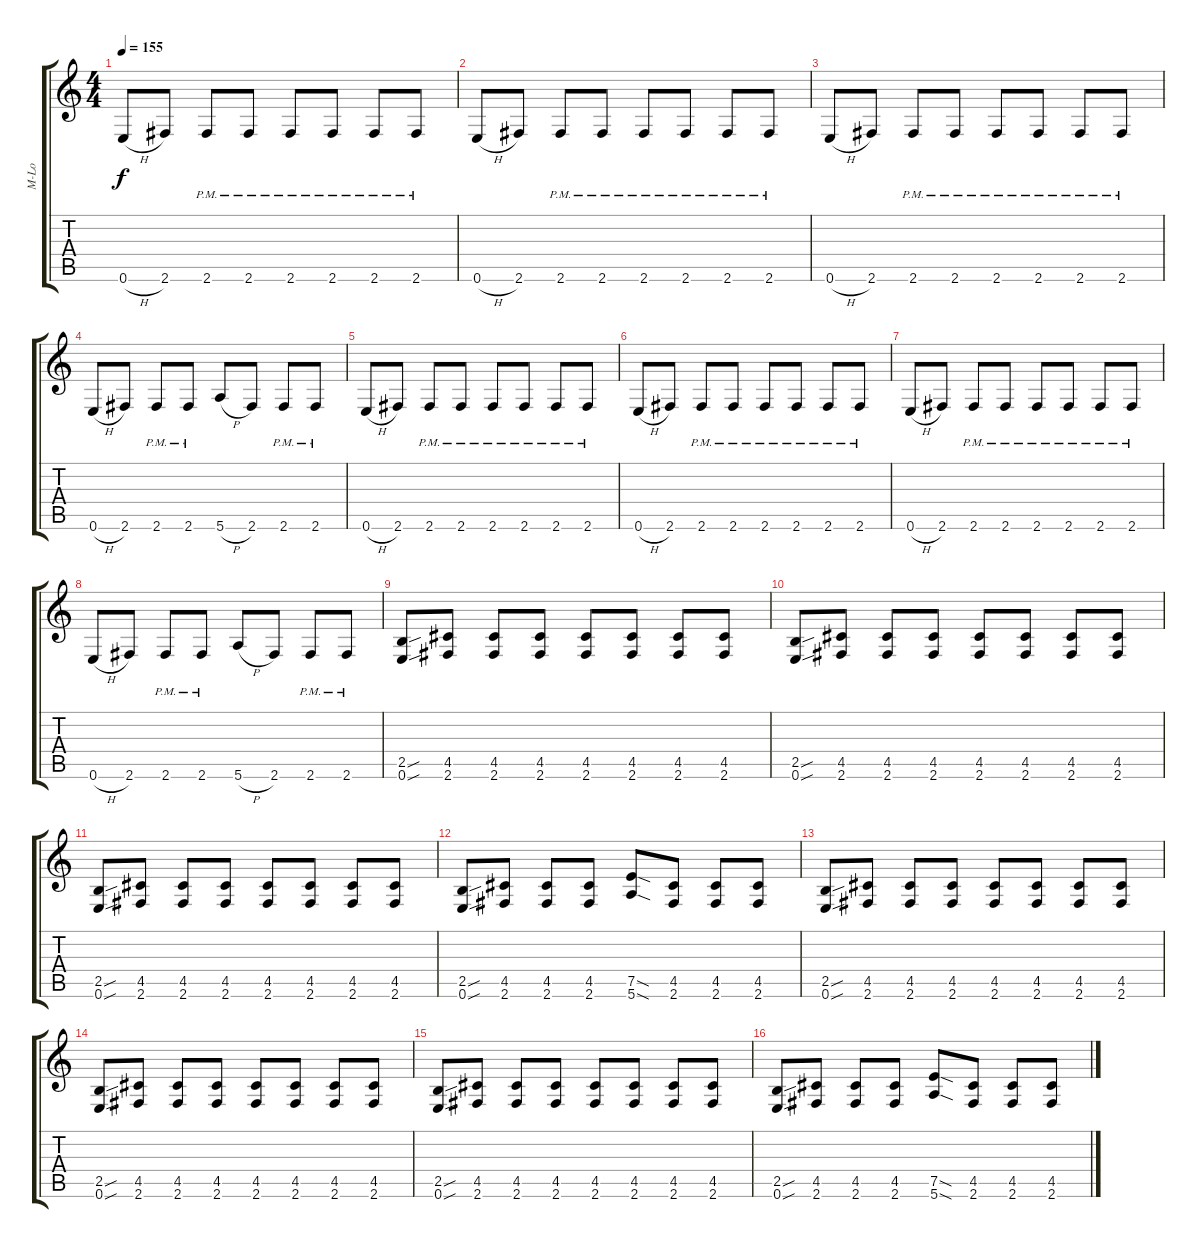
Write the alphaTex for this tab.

\track ("M-Lo" "M-Lo") {instrument distortionguitar}
\staff {score tabs}
\tuning (E4 B3 G3 D3 A2 E2) {hide}
\ts (4 4)
\tempo 155
\clef g2
\ks c
0.6{h}.8{dy f} 2.6.8 2.6{pm}.8 2.6{pm}.8 2.6{pm}.8 2.6{pm}.8 2.6{pm}.8 2.6{pm}.8 |
0.6{h}.8 2.6.8 2.6{pm}.8 2.6{pm}.8 2.6{pm}.8 2.6{pm}.8 2.6{pm}.8 2.6{pm}.8 |
0.6{h}.8 2.6.8 2.6{pm}.8 2.6{pm}.8 2.6{pm}.8 2.6{pm}.8 2.6{pm}.8 2.6{pm}.8 |
0.6{h}.8 2.6.8 2.6{pm}.8 2.6{pm}.8 5.6{h}.8 2.6.8 2.6{pm}.8 2.6{pm}.8 |
0.6{h}.8 2.6.8 2.6{pm}.8 2.6{pm}.8 2.6{pm}.8 2.6{pm}.8 2.6{pm}.8 2.6{pm}.8 |
0.6{h}.8 2.6.8 2.6{pm}.8 2.6{pm}.8 2.6{pm}.8 2.6{pm}.8 2.6{pm}.8 2.6{pm}.8 |
0.6{h}.8 2.6.8 2.6{pm}.8 2.6{pm}.8 2.6{pm}.8 2.6{pm}.8 2.6{pm}.8 2.6{pm}.8 |
0.6{h}.8 2.6.8 2.6{pm}.8 2.6{pm}.8 5.6{h}.8 2.6.8 2.6{pm}.8 2.6{pm}.8 |
(2.5{sou} 0.6{sou}).8 (4.5 2.6).8 (4.5 2.6).8 (4.5 2.6).8 (4.5 2.6).8 (4.5 2.6).8 (4.5 2.6).8 (4.5 2.6).8 |
(2.5{sou} 0.6{sou}).8 (4.5 2.6).8 (4.5 2.6).8 (4.5 2.6).8 (4.5 2.6).8 (4.5 2.6).8 (4.5 2.6).8 (4.5 2.6).8 |
(2.5{sou} 0.6{sou}).8 (4.5 2.6).8 (4.5 2.6).8 (4.5 2.6).8 (4.5 2.6).8 (4.5 2.6).8 (4.5 2.6).8 (4.5 2.6).8 |
(2.5{sou} 0.6{sou}).8 (4.5 2.6).8 (4.5 2.6).8 (4.5 2.6).8 (7.5{sod} 5.6{sod}).8 (4.5 2.6).8 (4.5 2.6).8 (4.5 2.6).8 |
(2.5{sou} 0.6{sou}).8 (4.5 2.6).8 (4.5 2.6).8 (4.5 2.6).8 (4.5 2.6).8 (4.5 2.6).8 (4.5 2.6).8 (4.5 2.6).8 |
(2.5{sou} 0.6{sou}).8 (4.5 2.6).8 (4.5 2.6).8 (4.5 2.6).8 (4.5 2.6).8 (4.5 2.6).8 (4.5 2.6).8 (4.5 2.6).8 |
(2.5{sou} 0.6{sou}).8 (4.5 2.6).8 (4.5 2.6).8 (4.5 2.6).8 (4.5 2.6).8 (4.5 2.6).8 (4.5 2.6).8 (4.5 2.6).8 |
(2.5{sou} 0.6{sou}).8 (4.5 2.6).8 (4.5 2.6).8 (4.5 2.6).8 (7.5{sod} 5.6{sod}).8 (4.5 2.6).8 (4.5 2.6).8 (4.5 2.6).8
